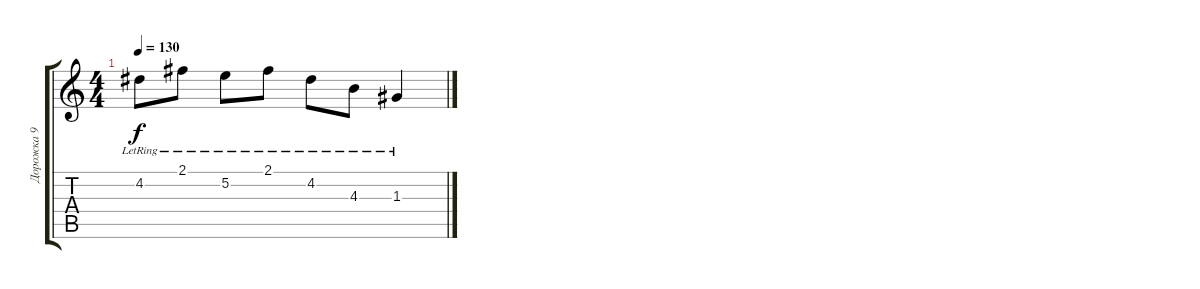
\track ("Дорожка 9" "Дорожка 9") {instrument acousticguitarsteel}
\staff {score tabs}
\tuning (E4 B3 G3 D3 A2 E2) {hide}
\ts (4 4)
\tempo 130
\clef g2
\ks c
4.2{lr}.8{dy f} 2.1{lr}.8 5.2{lr}.8 2.1{lr}.8 4.2{lr}.8 4.3{lr}.8 1.3{lr}.4
